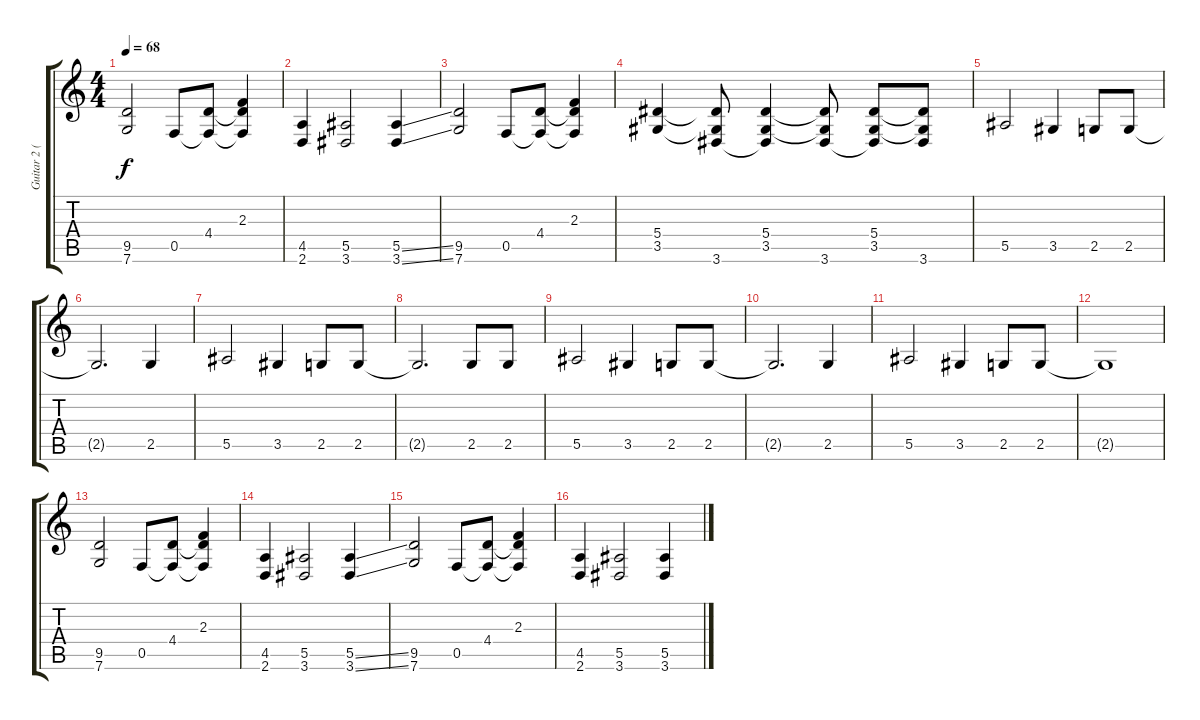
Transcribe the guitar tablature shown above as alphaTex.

\track ("Guitar 2 (Distortion)" "Guitar 2 (") {instrument distortionguitar}
\staff {score tabs}
\tuning (C4 G3 Eb3 Bb2 F2 C2) {hide}
\ts (4 4)
\tempo 68
\clef g2
\ks c
(9.5 7.6).2{dy f} 0.5.8 (4.4 0.5{t}).8 (2.3 4.4{t} 0.5{t}).4 |
(4.5 2.6).4 (5.5 3.6).2 (5.5{ss} 3.6{ss}).4 |
(9.5 7.6).2 0.5.8 (4.4 0.5{t}).8 (2.3 4.4{t} 0.5{t}).4 |
(5.4 3.5).4 (5.4{t} 3.5{t} 3.6).8 (5.4 3.5 3.6{t}).4 (5.4{t} 3.5{t} 3.6).8 (5.4 3.5 3.6{t}).8 (5.4{t} 3.5{t} 3.6).8 |
5.5.2 3.5.4 2.5.8 2.5.8 |
2.5{t}.2{d} 2.5.4 |
5.5.2 3.5.4 2.5.8 2.5.8 |
2.5{t}.2{d} 2.5.8 2.5.8 |
5.5.2 3.5.4 2.5.8 2.5.8 |
2.5{t}.2{d} 2.5.4 |
5.5.2 3.5.4 2.5.8 2.5.8 |
2.5{t}.1 |
(9.5 7.6).2 0.5.8 (4.4 0.5{t}).8 (2.3 4.4{t} 0.5{t}).4 |
(4.5 2.6).4 (5.5 3.6).2 (5.5{ss} 3.6{ss}).4 |
(9.5 7.6).2 0.5.8 (4.4 0.5{t}).8 (2.3 4.4{t} 0.5{t}).4 |
(4.5 2.6).4 (5.5 3.6).2 (5.5{ss} 3.6{ss}).4
